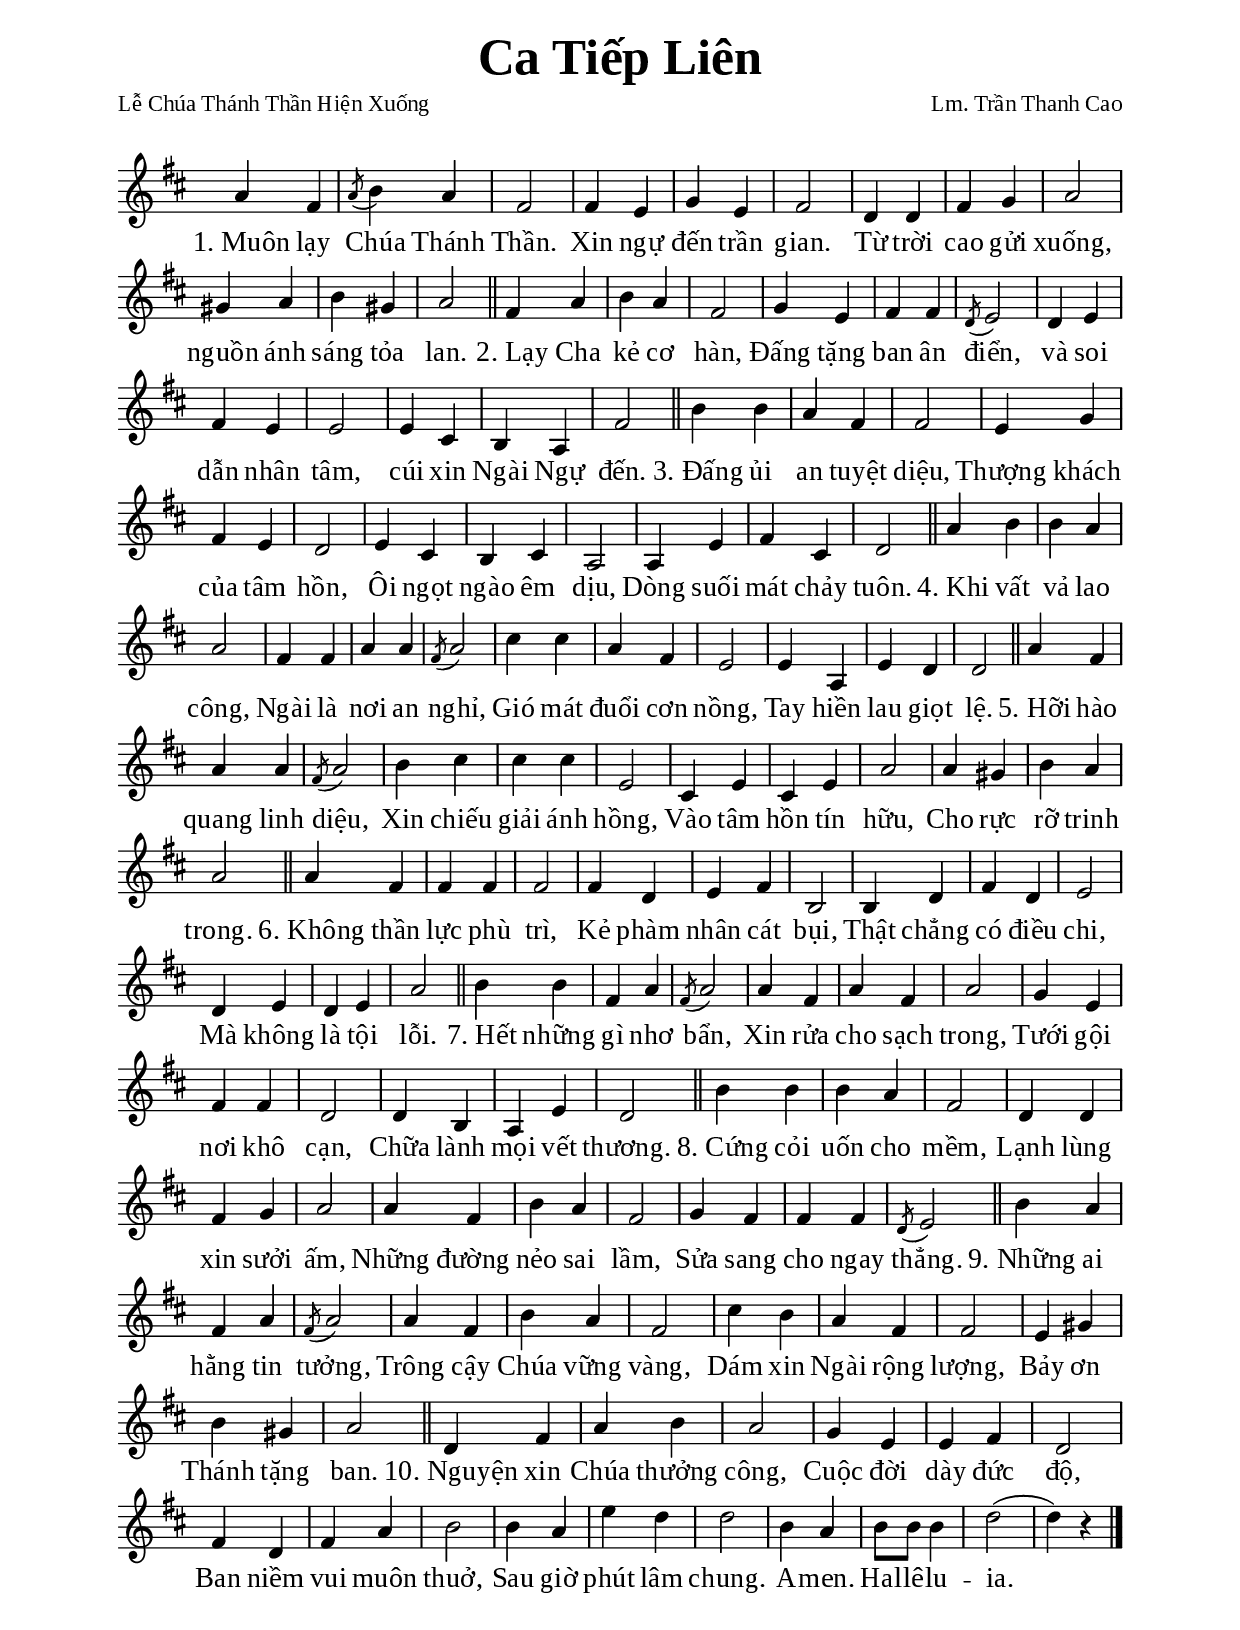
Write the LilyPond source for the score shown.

% Cài đặt chung
\version "2.20.0"
\include "english.ly"

\header {
  title = \markup { \fontsize #3 "Ca Tiếp Liên" }
  poet = "Lễ Chúa Thánh Thần Hiện Xuống"
  composer = "Lm. Trần Thanh Cao"
  arranger = " "
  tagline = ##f
}

\paper {
  #(set-paper-size "a4")
  top-margin = 15\mm
  bottom-margin = 15\mm
  left-margin = 20\mm
  right-margin = 20\mm
  indent = #0
  #(define fonts
    (make-pango-font-tree
      "Liberation Serif"
      "Liberation Serif"
      "Liberation Serif"
      (/ 20 20)))
  page-count = #1
}

% Nhạc điệp khúc
nhacDiepKhucSop = \relative c'' {
  a4 fs |
  \acciaccatura a8 b4 a |
  fs2 |
  fs4 e |
  g e |
  fs2 |
  d4 d |
  fs g |
  a2 |
  gs4 a |
  b gs |
  a2 \bar "||"
  fs4 a |
  b a |
  fs2 |
  g4 e |
  fs fs |
  \acciaccatura d8 e2 |
  d4 e |
  fs e |
  e2 |
  e4 cs |
  b a |
  fs'2 \bar "||"
  b4 b |
  a fs |
  fs2 |
  e4 g |
  fs4 e |
  d2 |
  e4 cs |
  b cs |
  a2 |
  a4 e' |
  fs cs |
  d2 \bar "||"
  a'4 b |
  b a |
  a2 |
  fs4 fs |
  a a |
  \acciaccatura fs8 a2 |
  cs4 cs |
  a fs |
  e2 |
  e4 a, |
  e' d |
  d2 \bar "||"
  a'4 fs |
  a a |
  \acciaccatura fs8 a2 |
  b4 cs |
  cs cs |
  e,2 |
  cs4 e |
  cs e |
  a2 |
  a4 gs |
  b a |
  a2 \bar "||"
  a4 fs |
  fs fs |
  fs2 |
  fs4 d |
  e fs |
  b,2 |
  b4 d |
  fs d |
  e2 |
  d4 e |
  d e |
  a2 \bar "||"
  b4 b |
  fs a |
  \acciaccatura fs8 a2 |
  a4 fs |
  a fs |
  a2 |
  g4 e |
  fs fs |
  d2 |
  d4 b |
  a e' |
  d2 \bar "||"
  b'4 b |
  b a |
  fs2 |
  d4 d |
  fs g |
  a2 |
  a4 fs |
  b a |
  fs2 |
  g4 fs |
  fs fs |
  \acciaccatura d8 e2 \bar "||"
  b'4 a |
  fs a |
  \acciaccatura fs8 a2 |
  a4 fs |
  b a |
  fs2 |
  cs'4 b |
  a fs |
  fs2 |
  e4 gs |
  b gs |
  a2 \bar "||"
  d,4 fs |
  a b |
  a2 |
  g4 e |
  e fs |
  d2 |
  fs4 d |
  fs a |
  b2 |
  b4 a |
  e' d |
  d2 |
  b4 a |
  b8 b b4 |
  d2 ( |
  d4) r \bar "|."
}

% Lời điệp khúc
loiDiepKhucSop = \lyricmode {
  "1. Muôn" lạy Chúa Thánh Thần. Xin ngự đến trần gian.
  Từ trời cao gửi xuống, nguồn ánh sáng tỏa lan.
  "2. Lạy" Cha kẻ cơ hàn,
  Đấng tặng ban ân điển,
  và soi dẫn nhân tâm,
  cúi xin Ngài Ngự đến.
  "3. Đấng" ủi an tuyệt diệu,
  Thượng khách của tâm hồn,
  Ôi ngọt ngào êm dịu,
  Dòng suối mát chảy tuôn.
  "4. Khi" vất vả lao công,
  Ngài là nơi an nghỉ,
  Gió mát đuổi cơn nồng,
  Tay hiền lau giọt lệ.
  "5. Hỡi" hào quang linh diệu,
  Xin chiếu giải ánh hồng,
  Vào tâm hồn tín hữu,
  Cho rực rỡ trinh trong.
  "6. Không" thần lực phù trì,
  Kẻ phàm nhân cát bụi,
  Thật chẳng có điều chi,
  Mà không là tội lỗi.
  "7. Hết" những gì nhơ bẩn,
  Xin rửa cho sạch trong,
  Tưới gội nơi khô cạn,
  Chữa lành mọi vết thương.
  "8. Cứng" cỏi uốn cho mềm,
  Lạnh lùng xin sưởi ấm,
  Những đường nẻo sai lầm,
  Sửa sang cho ngay thẳng.
  "9. Những" ai hằng tin tưởng,
  Trông cậy Chúa vững vàng,
  Dám xin Ngài rộng lượng,
  Bảy ơn Thánh tặng ban.
  "10. Nguyện" xin Chúa thưởng công,
  Cuộc đời dày đức độ,
  Ban niềm vui muôn thuở,
  Sau giờ phút lâm chung.
  A -- men. Hal -- lê -- lu -- ia.
}

% Bố trí
\score {
  \new ChoirStaff <<
    \new Staff <<
      \new Voice = beSop {
        \key d \major \time 2/4 \stemNeutral \nhacDiepKhucSop
      }
    >>
    \new Lyrics \lyricsto beSop \loiDiepKhucSop
  >>
  \layout {
    \override Staff.TimeSignature.transparent = ##t
    \override Lyrics.LyricText.font-size = #+2
    \override Lyrics.LyricSpace.minimum-distance = #0.5
    \override Score.BarNumber.break-visibility = ##(#f #f #f)
  } 
}
